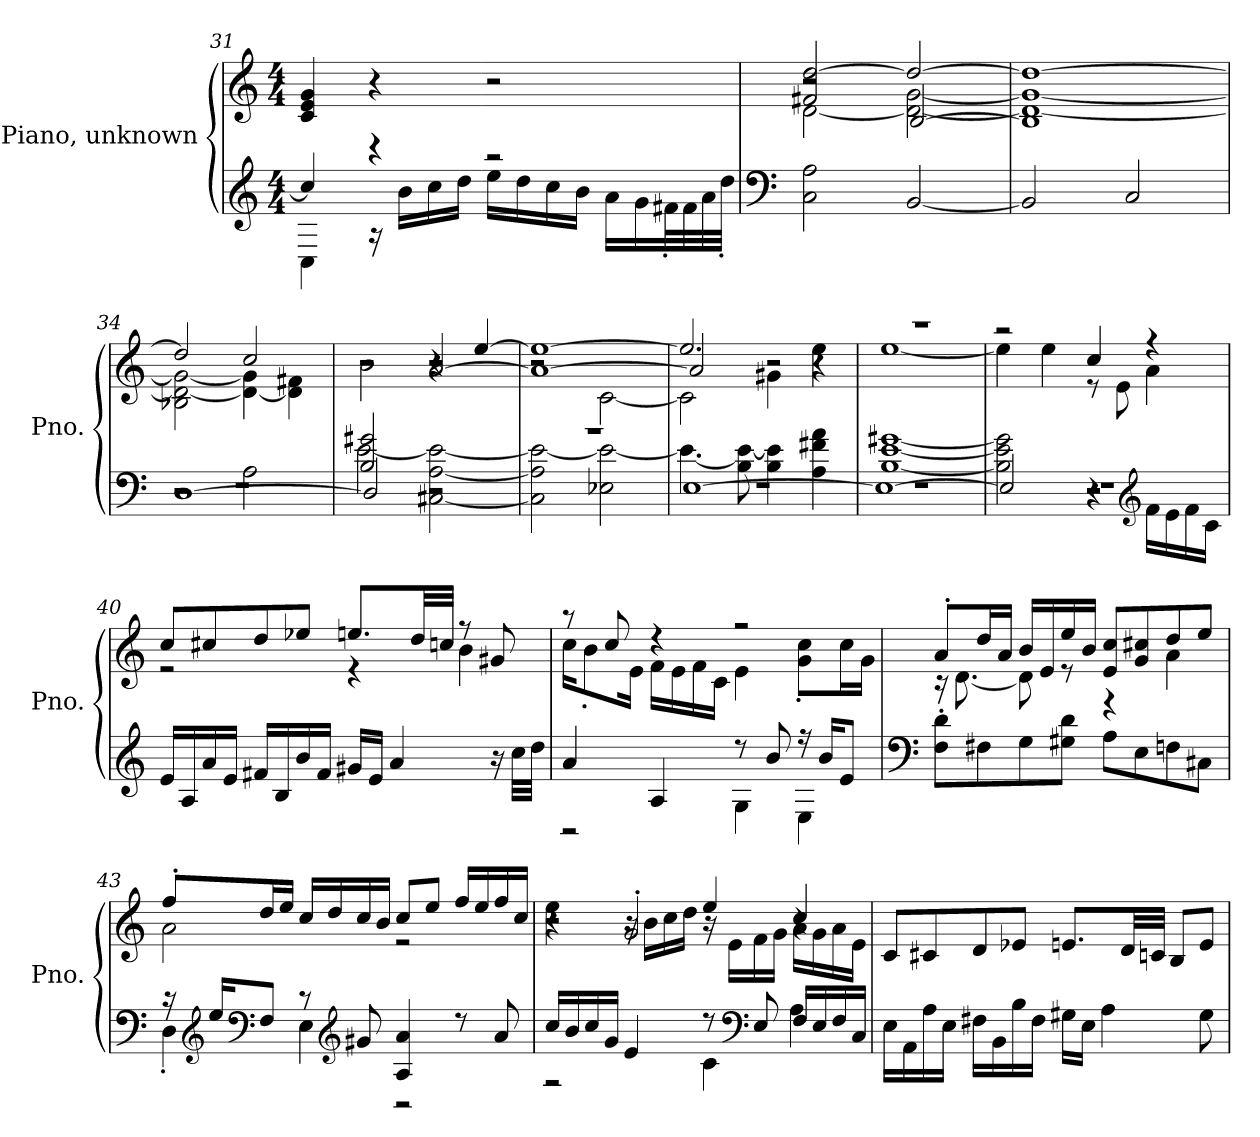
**kern	**kern
*part1	*part1
*staff2	*staff1
*I"Piano, unknown	*
*I'Pno.	*
*clefG2	*clefG2
*k[]	*k[]
*M4/4	*M4/4
=31	=31
*^	*
4cc/]	4C\	4c/ 4e/ 4g/
4r	16r	4r
.	16b\LL	.
.	16cc\	.
.	16dd\JJ	.
2r	16ee\LL	2r
.	16dd\	.
.	16cc\	.
.	16b\JJ	.
.	16a\LL	.
.	16g\	.
.	32f#X'\L	.
.	32f#\	.
.	32a\	.
.	32dd'\JJJ	.
*v	*v	*
=32	=32
*clefF4	*
*	*^
*	*	*^
2C\ 2A\	2f#X/ [2dd/	[2d\	2r
[2BB/	2dd/_	2d\_ [2g\	[2B/
=33	=33	=33	=33
2BB/]	1dd_	1d_ 1g_	1B]
2C/	.	.	.
*	*	*v	*v
!!LO:LB:g=z
=34	=34	=34
*^	*	*
*	*^	*	*
1r	2r	[1D	2dd/]	2B-X\ 2d\_ 2g\_
.	2A\	.	2cc/	4d\_ 4g\]
.	.	.	.	4d\] 4f#X\
=35	=35	=35	=35	=35
*	*	*	*	*^
2B/ 2g#X/	[2e\	2D/]	2r	2b\	2r
2r	[2C#X\ [2A\ 2e\_	2r	4r	2r	[2a/
.	.	.	[4ee/	.	.
*	*v	*v	*	*	*
=36	=36	=36	=36	=36
1r	2C#\] 2A\] 2e\_	1ee_	2r	1a_
.	2E-X\ 2e\_	.	[2c\	.
=37	=37	=37	=37	=37
*	*^	*	*	*
1r	4.e\_	[1E	2.ee/]	2c\]	2a/]
.	8B\ 8e\_	.	.	.	.
.	4B\ 4e\]	.	.	4g#X\	2r
.	4A\ 4f#X\ 4a\	.	4r	4ee\	.
*	*	*	*	*v	*v
=38	=38	=38	=38	=38
1r	[1B [1e [1g#X	1E_	1r	[1ee
=39	=39	=39	=39	=39
1r	2B\] 2e\] 2g#\]	2E/]	2r	4ee\]
.	.	.	.	4ee\
.	4r	2r	4cc/	8r
.	.	.	.	8e\
*clefG2	*	*	*	*
.	16f\LL	.	4r	4a\
.	16e\	.	.	.
.	16f\	.	.	.
.	16c\JJ	.	.	.
*v	*v	*v	*	*
!!LO:LB:g=z	!!
=40	=40	=40
16e/LL	8cc/L	2r
16A/	.	.
16a/	8cc#X/	.
16e/JJ	.	.
16f#X/LL	8dd/	.
16B/	.	.
16b/	8ee-X/J	.
16f#/JJ	.	.
16g#X/LL	8.een/L	4r
16e/JJ	.	.
4a/	.	.
.	32dd/LL	.
.	32ccn/JJJ	.
.	8r	4b\
16r	8g#X/	.
32cc\LLL	.	.
32dd\JJJ	.	.
=41	=41	=41
*^	*	*
4a/	2r	8r	16cc\KL
.	.	.	8b'\
.	.	8cc/	.
.	.	.	16e\Jk
4A/	.	4r	16f\LL
.	.	.	16e\
.	.	.	16f\
.	.	.	16c\JJ
8r	4G\	2r	4e\
8b/	.	.	.
16r	4E\	.	8g\' 8cc\'L
16b/KL	.	.	.
8e/J	.	.	16cc\L
.	.	.	16g\JJ
*v	*v	*	*
!!LO:LB:g=z	!!
=42	=42	=42
*clefF4	*	*
8F\' 8d\'L	8a'/L	16r
.	.	[8.d\
8F#X\	16dd/L	.
.	16a/JJ	.
8G\	16b/LL	8d\]
.	16e/	.
8G#X\ 8d\J	16ee/	8r
.	16b/JJ	.
8A\L	8e/ 8cc/L	4r
8E\	8g/ 8cc#X/	.
8Fn\	8dd/	4a\
8C#X\J	8ee/J	.
=43	=43	=43
*^	*	*
16r	4D'\	8ff'/L	2a\
*clefG2	*	*	*
16ee/KL	.	.	.
*clefF4	*	*	*
8F/J	.	16dd/L	.
.	.	16ee/JJ	.
8r	4E\	16cc/LL	.
.	.	16dd/	.
*clefG2	*	*	*
8g#X/	.	16cc/	.
.	.	16b/JJ	.
4A/ 4a/	2r	8cc/L	2r
.	.	8ee/J	.
8r	.	16ff/LL	.
.	.	16ee/	.
8a/	.	16ff/	.
.	.	16cc/JJ	.
!!LO:PB:g=z
=44	=44	=44	=44
*	*	*	*^
16cc/LL	2r	2r	4ee\	4r
16b/	.	.	.	.
16cc/	.	.	.	.
16g/JJ	.	.	.	.
4e/	.	.	16r	2g'/
.	.	.	16b\LL	.
.	.	.	16cc\	.
.	.	.	16dd\JJ	.
8r	4c\	4ee/	16r	.
.	.	.	16e\LL	.
*clefF4	*	*	*	*
8E/	.	.	16f\	.
.	.	.	16g\JJ	.
16F/LL	4A\	4cc/	16a\LL	4r
16E/	.	.	16g\	.
16F/	.	.	16a\	.
16C/JJ	.	.	16e\JJ	.
*v	*v	*	*	*
*	*v	*v	*v
=45	=45
16E\LL	8c/L
16AA\	.
16A\	8c#X/
16E\JJ	.
16F#X\LL	8d/
16BB\	.
16B\	8e-X/J
16F#\JJ	.
16G#X\LL	8.en/L
16E\JJ	.
4A\	.
.	32d/LL
.	32cn/JJJ
.	8B/L
8G#\	8e/J
=	=
*-	*-
